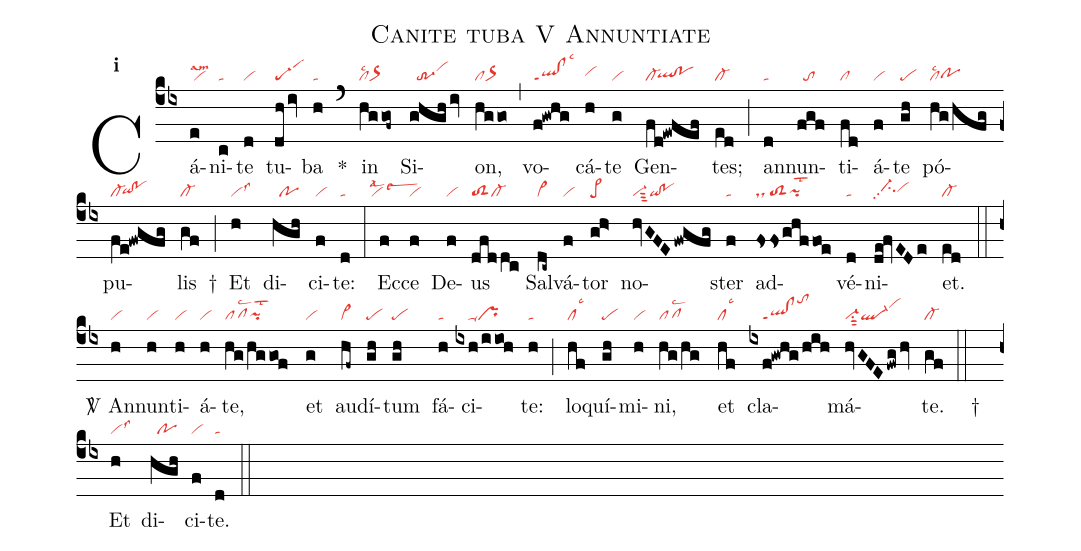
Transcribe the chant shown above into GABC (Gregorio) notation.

name:Canite tuba V Annuntiate;
office-part:re;
mode:1;
nabc-lines:1;
%%
initial-style: 1;
name: Canite tuba;
mode: 1;
office-part: Responsorium;
annotation: Resp.;
annotation: i;
nabc-lines: 1;
%%
(cb4) Cá(e|vilsam2)ni(c|ta)te(d|vi) tu(dh/iv|scG-1)ba(h|ta) *(`) in(hggof~|cllsc2or>) Si(ghgh/iv|//tr-3vihj)on,(hggo|clor>) (,) vo(f!gwhg|ql!clppt1lsc3)cá(h|vihh)te(g|vi) Gen(fd!ewfef|cl-`qlhg!pohg)tes;(ed|cl-) (;) an(d|ta)nun(fgf|//to)ti(fd|cl)á(f|vi)te(gh|pe) pó(hg/hfg|cllsc2pohg)pu(fe!fwgfg|cl-`qihg!pohg)lis(gf|cl-) †(;) Et(h|vilss3) di(hgh|//po)ci(f|vi)te:(d|ta) (:) Ec(f|```vilsal2lsew3)ce(f|vi) De(f|vi)us(dfddc|toS2cl-) Sal(dc~|vi>)vá(f|vi)tor(gh>|pe>) no(hvGFE/fwgfg|vi-sut3qi!po)ster(f|ta) ad(fssghffoe|ds/toS2pihglst2)vé(d|ta)ni(de!fvEDe|//ci-hhpp2vihh)et.(ed|cl-) (::)

<sp>V/</sp> An(h|vi)nun(h|vi)ti(h|vi)á(h|vi)te,(hg/hggof|pflsc2`pihglst2) et(g|vi) au(hf~|vi>)dí(gh|pe)tum(gh|pe) fá(h|ta)ci(ixh/iioh|////ta-pr)te:(h|ta) (;) lo(hf|cllsc3)quí(gh|pe)mi(h|vi)ni,(hg/hg|pflsc2) et(hf|cllsc3) cla(ixf!gwhg/hih|////ql!clppt1tohm)má(hvGFE/fwg/hv|vi-su1sut2ql-vihk)te.(gf|cl-) (::)
†() Et(h|vilss3) di(hgh|//po)ci(f|vi)te.(d|ta) (::)
